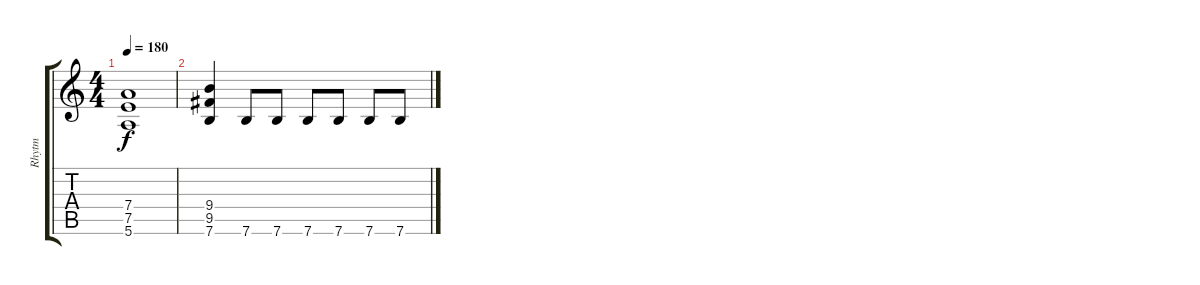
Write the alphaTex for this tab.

\track ("Rhytm" "Rhytm") {instrument overdrivenguitar}
\staff {score tabs}
\tuning (E4 B3 G3 D3 A2 E2) {hide}
\ts (4 4)
\tempo 180
\clef g2
\ks c
(7.4 7.5 5.6).1{dy f} |
(9.4 9.5 7.6).4 7.6.8 7.6.8 7.6.8 7.6.8 7.6.8 7.6.8
